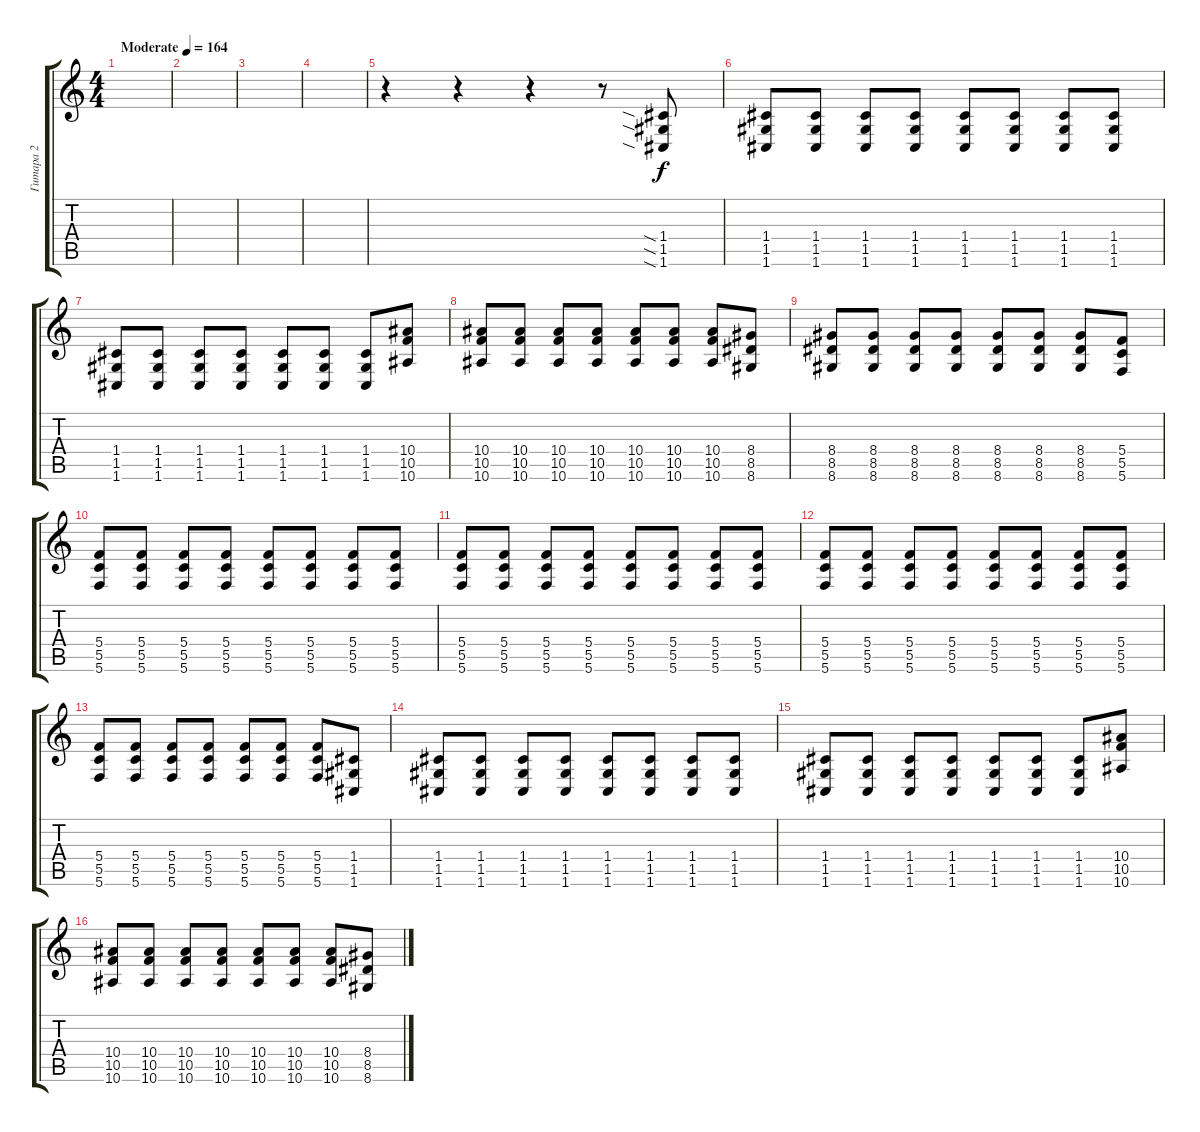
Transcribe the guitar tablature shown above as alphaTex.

\track ("Гитара 2" "Гитара 2") {instrument distortionguitar}
\staff {score tabs}
\tuning (D4 A3 F3 C3 G2 C2) {hide}
\ts (4 4)
\tempo (164 "Moderate")
\clef g2
\ks c
|
|
|
|
r.4 r.4 r.4 r.8 (1.4{sia} 1.5{sia} 1.6{sia}).8 |
(1.4 1.5 1.6).8 (1.4 1.5 1.6).8 (1.4 1.5 1.6).8 (1.4 1.5 1.6).8 (1.4 1.5 1.6).8 (1.4 1.5 1.6).8 (1.4 1.5 1.6).8 (1.4 1.5 1.6).8 |
(1.4 1.5 1.6).8 (1.4 1.5 1.6).8 (1.4 1.5 1.6).8 (1.4 1.5 1.6).8 (1.4 1.5 1.6).8 (1.4 1.5 1.6).8 (1.4 1.5 1.6).8 (10.4 10.5 10.6).8 |
(10.4 10.5 10.6).8 (10.4 10.5 10.6).8 (10.4 10.5 10.6).8 (10.4 10.5 10.6).8 (10.4 10.5 10.6).8 (10.4 10.5 10.6).8 (10.4 10.5 10.6).8 (8.4 8.5 8.6).8 |
(8.4 8.5 8.6).8 (8.4 8.5 8.6).8 (8.4 8.5 8.6).8 (8.4 8.5 8.6).8 (8.4 8.5 8.6).8 (8.4 8.5 8.6).8 (8.4 8.5 8.6).8 (5.4 5.5 5.6).8 |
(5.4 5.5 5.6).8 (5.4 5.5 5.6).8 (5.4 5.5 5.6).8 (5.4 5.5 5.6).8 (5.4 5.5 5.6).8 (5.4 5.5 5.6).8 (5.4 5.5 5.6).8 (5.4 5.5 5.6).8 |
(5.4 5.5 5.6).8 (5.4 5.5 5.6).8 (5.4 5.5 5.6).8 (5.4 5.5 5.6).8 (5.4 5.5 5.6).8 (5.4 5.5 5.6).8 (5.4 5.5 5.6).8 (5.4 5.5 5.6).8 |
(5.4 5.5 5.6).8 (5.4 5.5 5.6).8 (5.4 5.5 5.6).8 (5.4 5.5 5.6).8 (5.4 5.5 5.6).8 (5.4 5.5 5.6).8 (5.4 5.5 5.6).8 (5.4 5.5 5.6).8 |
(5.4 5.5 5.6).8 (5.4 5.5 5.6).8 (5.4 5.5 5.6).8 (5.4 5.5 5.6).8 (5.4 5.5 5.6).8 (5.4 5.5 5.6).8 (5.4 5.5 5.6).8 (1.4 1.5 1.6).8 |
(1.4 1.5 1.6).8 (1.4 1.5 1.6).8 (1.4 1.5 1.6).8 (1.4 1.5 1.6).8 (1.4 1.5 1.6).8 (1.4 1.5 1.6).8 (1.4 1.5 1.6).8 (1.4 1.5 1.6).8 |
(1.4 1.5 1.6).8 (1.4 1.5 1.6).8 (1.4 1.5 1.6).8 (1.4 1.5 1.6).8 (1.4 1.5 1.6).8 (1.4 1.5 1.6).8 (1.4 1.5 1.6).8 (10.4 10.5 10.6).8 |
(10.4 10.5 10.6).8 (10.4 10.5 10.6).8 (10.4 10.5 10.6).8 (10.4 10.5 10.6).8 (10.4 10.5 10.6).8 (10.4 10.5 10.6).8 (10.4 10.5 10.6).8 (8.4 8.5 8.6).8
